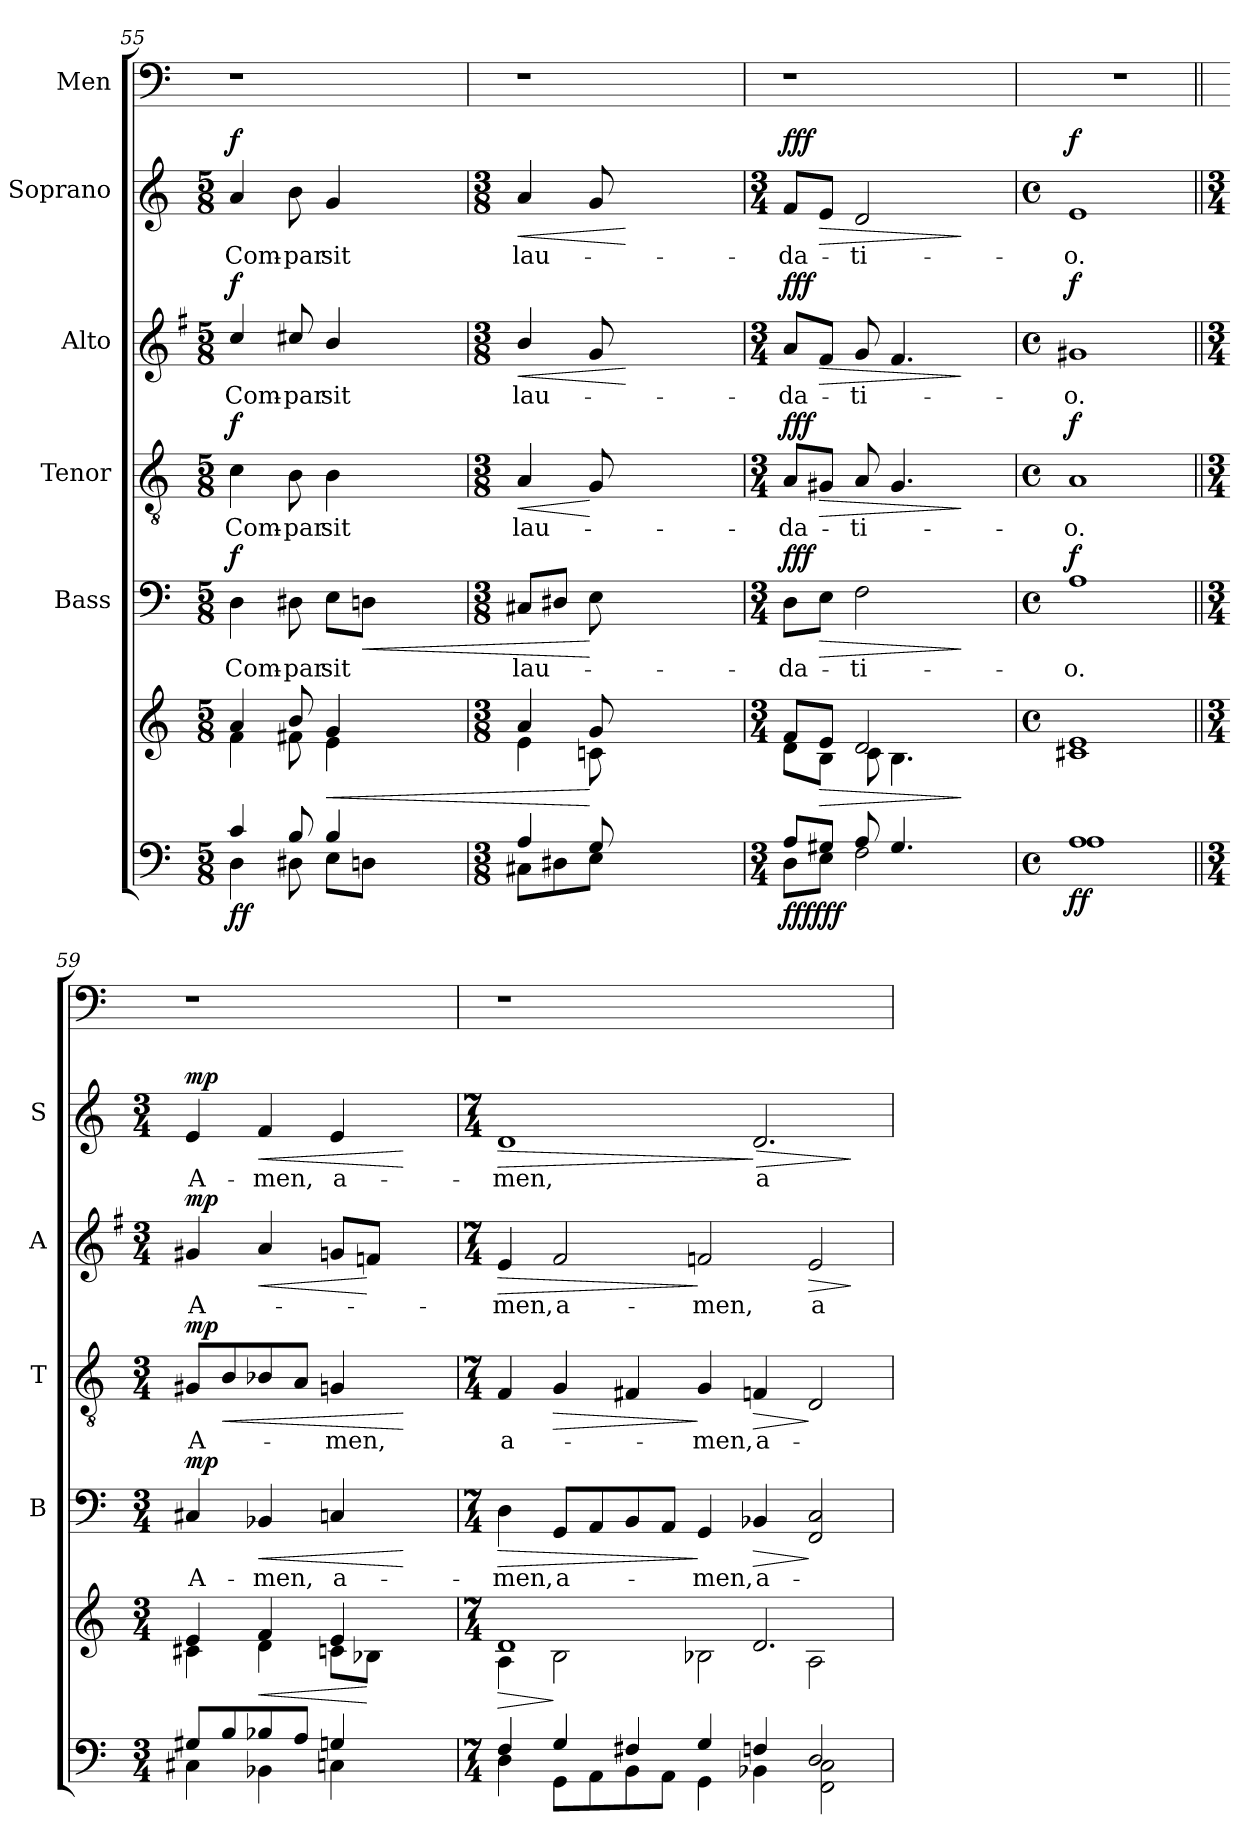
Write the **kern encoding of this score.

**kern	**kern	**dynam	**kern	**text	**dynam	**kern	**text	**dynam	**kern	**text	**dynam	**kern	**text	**dynam	**kern
*part6	*part6	*part6	*part5	*part5	*part5	*part4	*part4	*part4	*part3	*part3	*part3	*part2	*part2	*part2	*part1
*staff7	*staff6	*staff6/7	*staff5	*staff5	*staff5	*staff4	*staff4	*staff4	*staff3	*staff3	*staff3	*staff2	*staff2	*staff2	*staff1
*	*	*	*I"Bass	*	*	*I"Tenor	*	*	*I"Alto	*	*	*I"Soprano	*	*	*I"Men
*	*	*	*I'B	*	*	*I'T	*	*	*I'A	*	*	*I'S	*	*	*
*clefF4	*clefG2	*	*clefF4	*	*	*clefGv2	*	*	*clefG2	*	*	*clefG2	*	*	*clefF4
*	*	*	*	*	*	*	*	*	*ITrd4c7	*	*	*	*	*	*
*k[]	*k[]	*	*k[]	*	*	*k[]	*	*	*k[]	*	*	*k[]	*	*	*k[]
*C:	*C:	*	*C:	*	*	*C:	*	*	*C:	*	*	*C:	*	*	*C:
*M5/8	*M5/8	*	*M5/8	*	*	*M5/8	*	*	*M5/8	*	*	*M5/8	*	*	*
=55	=55	=55	=55	=55	=55	=55	=55	=55	=55	=55	=55	=55	=55	=55	=55
*^	*^	*	*	*	*	*	*	*	*	*	*	*	*	*	*
!	!	!	!	!LO:DY:b=2	!	!LO:LY:b	!	!	!LO:LY:b	!	!	!LO:LY:b	!	!	!LO:LY:b	!	!
!	!	!	!	!LO:DY:n=1:b	!	!	!LO:DY:a	!	!	!LO:DY:a	!	!	!LO:DY:a	!	!	!LO:DY:a	!
4c!/	4D!\	4a!/	4f!\	f f	4D\	Com-	f	4c\	Com-	f	4f/	Com-	f	4a/	Com-	f	1r
!	!	!	!	!	!	!LO:LY:b	!	!	!LO:LY:b	!	!	!LO:LY:b	!	!	!LO:LY:b	!	!
8B!/	8D#X!\	8b!/	8f#X!\	.	8D#X\	-par	.	8B\	-par	.	8f#X/	-par	.	8b\	-par	.	.
!	!	!	!	!LO:HP:b	!	!LO:LY:b	!	!	!LO:LY:b	!	!	!LO:LY:b	!	!	!LO:LY:b	!	!
4B!/	8E!\L	4g!/	4e!\	<	8E\L	sit	.	4B\	sit	.	4e/	sit	.	4g/	sit	.	.
!	!	!	!	!	!	!	!LO:HP:b	!	!	!	!	!	!	!	!	!	!
.	8Dn!\J	.	.	.	8Dn\J	.	<	.	.	.	.	.	.	.	.	.	.
4.ryy	4.ryy	4.ryy	4.ryy	.	4.ryy	.	.	4.ryy	.	.	4.ryy	.	.	4.ryy	.	.	.
=56	=56	=56	=56	=56	=56	=56	=56	=56	=56	=56	=56	=56	=56	=56	=56	=56	=56
*M3/8	*	*M3/8	*	*	*M3/8	*	*	*M3/8	*	*	*M3/8	*	*	*M3/8	*	*	*
!	!	!	!	!	!	!LO:LY:b	!	!	!LO:LY:b	!LO:HP:b	!	!LO:LY:b	!LO:HP:b	!	!LO:LY:b	!LO:HP:b	!
4A!/	8C#X!\L	4a!/	4e!\	.	8C#X/L	lau-	.	4A/	lau-	<	4e/	lau-	<	4a/	lau-	<	1r
.	8D#X!\	.	.	.	8D#X/J	.	.	.	.	.	.	.	.	.	.	.	.
8G!/	8E!\J	8g!/	8cn!\	[	8E\	.	[	8G/	.	[	8c/	.	.	8g/	.	.	.
2ryy	2ryy	2ryy	2ryy	.	2ryy	.	.	2ryy	.	.	2ryy	.	[	2ryy	.	[	.
8ryy	8ryy	8ryy	8ryy	.	8ryy	.	.	8ryy	.	.	8ryy	.	.	8ryy	.	.	.
=57	=57	=57	=57	=57	=57	=57	=57	=57	=57	=57	=57	=57	=57	=57	=57	=57	=57
*M3/4	*	*M3/4	*	*	*M3/4	*	*	*M3/4	*	*	*M3/4	*	*	*M3/4	*	*	*
!	!	!	!	!LO:DY:b=2	!	!LO:LY:b	!	!	!LO:LY:b	!	!	!LO:LY:b	!	!	!LO:LY:b	!	!
!	!	!	!	!LO:DY:n=1:b	!	!	!LO:DY:a	!	!	!LO:DY:a	!	!	!LO:DY:a	!	!	!LO:DY:a	!
8A!/L	8D!\L	8f!/L	8d!\L	fff fff	8D\L	-da-	fff	8A/L	-da-	fff	8d/L	-da-	fff	8f/L	-da-	fff	1r
!	!	!	!	!LO:HP:b	!	!	!LO:HP:b	!	!	!LO:HP:b	!	!	!LO:HP:b	!	!	!LO:HP:b	!
8G#X!/J	8E!\J	8e!/J	8B!\J	>	8E\J	.	>	8G#X/J	.	>	8B/J	.	>	8e/J	.	>	.
!	!	!	!	!	!	!LO:LY:b	!	!	!LO:LY:b	!	!	!LO:LY:b	!	!	!LO:LY:b	!	!
8A!/	2F!\	2d!/	8c!\	.	2F\	-ti-	.	8A/	-ti-	.	8c/	-ti-	.	2d/	-ti-	.	.
4.G#!/	.	.	4.B!\	.	.	.	.	4.G#/	.	.	4.B/	.	.	.	.	.	.
4ryy	4ryy	4ryy	4ryy	]	4ryy	.	]	4ryy	.	]	4ryy	.	]	4ryy	.	]	.
!!LO:LB:g=z
=58	=58	=58	=58	=58	=58	=58	=58	=58	=58	=58	=58	=58	=58	=58	=58	=58	=58
*M4/4	*	*M4/4	*	*	*M4/4	*	*	*M4/4	*	*	*M4/4	*	*	*M4/4	*	*	*
*met(c)	*	*met(c)	*	*	*met(c)	*	*	*met(c)	*	*	*met(c)	*	*	*met(c)	*	*	*
!	!	!	!	!LO:DY:b=2	!	!LO:LY:b	!	!	!LO:LY:b	!	!	!LO:LY:b	!	!	!LO:LY:b	!	!
!	!	!	!	!LO:DY:n=1:b	!	!	!LO:DY:a	!	!	!LO:DY:a	!	!	!LO:DY:a	!	!	!LO:DY:a	!
1A!	1A!	1e!	1c#X!	f f	1A	-o.	f	1A	-o.	f	1c#X	-o.	f	1e	-o.	f	1r
=59||	=59||	=59||	=59||	=59||	=59||	=59||	=59||	=59||	=59||	=59||	=59||	=59||	=59||	=59||	=59||	=59||	=59||
*M3/4	*	*M3/4	*	*	*M3/4	*	*	*M3/4	*	*	*M3/4	*	*	*M3/4	*	*	*
!	!	!	!	!LO:DY:b=2	!	!LO:LY:b	!	!	!LO:LY:b	!	!	!LO:LY:b	!	!	!LO:LY:b	!	!
!	!	!	!	!LO:DY:n=1:b	!	!	!LO:DY:a	!	!	!LO:DY:a	!	!	!LO:DY:a	!	!	!LO:DY:a	!
8G#X!/L	4C#X!\	4e!/	4c#X!\	mp mp	4C#X/	A-	mp	8G#X/L	A-	mp	4c#X/	A-	mp	4e/	A-	mp	1r
!	!	!	!	!	!	!	!	!	!	!LO:HP:b	!	!	!	!	!	!	!
8B!/	.	.	.	.	.	.	.	8B/	.	<	.	.	.	.	.	.	.
!	!	!	!	!LO:HP:b	!	!LO:LY:b	!LO:HP:b	!	!	!	!	!	!LO:HP:b	!	!LO:LY:b	!LO:HP:b	!
8B-X!/	4BB-X!\	4f!/	4d!\	<	4BB-X/	-men,	<	8B-X/	.	.	4d/	.	<	4f/	-men,	<	.
8A!/J	.	.	.	.	.	.	.	8A/J	.	.	.	.	.	.	.	.	.
!	!	!	!	!	!	!LO:LY:b	!	!	!LO:LY:b	!	!	!	!	!	!LO:LY:b	!	!
4Gn!/	4Cn!\	4e!/	8cn!\L	.	4Cn/	a-	.	4Gn/	-men,	.	8cn/L	.	.	4e/	a-	.	.
.	.	.	8B-X!\J	[	.	.	.	.	.	.	8B-X/J	.	[	.	.	.	.
4ryy	4ryy	4ryy	4ryy	.	4ryy	.	[	4ryy	.	[	4ryy	.	.	4ryy	.	[	.
=60	=60	=60	=60	=60	=60	=60	=60	=60	=60	=60	=60	=60	=60	=60	=60	=60	=60
*M7/4	*	*M7/4	*	*	*M7/4	*	*	*M7/4	*	*	*M7/4	*	*	*M7/4	*	*	*
!	!	!	!	!LO:HP:b	!	!	!	!	!	!	!	!	!	!	!	!	!
!	!	!	!	!LO:HP:n=1:b	!	!LO:LY:b	!LO:HP:b	!	!LO:LY:b	!	!	!LO:LY:b	!LO:HP:b	!	!LO:LY:b	!LO:HP:b	!
4F!/	4D!\	1d!	4A!\	> >	4D\	-men,	>	4F/	a-	.	4A/	-men,	>	1d	-men,	>	1r
!	!	!	!	!	!	!LO:LY:b	!	!	!	!LO:HP:b	!	!LO:LY:b	!	!	!	!	!
4G!/	8GG!\L	.	2B!\	]	8GG/L	a-	.	4G/	.	>	2B/	a-	.	.	.	.	.
.	8AA!\	.	.	.	8AA/	.	.	.	.	.	.	.	.	.	.	.	.
4F#X!/	8BB!\	.	.	.	8BB/	.	.	4F#X/	.	.	.	.	.	.	.	.	.
.	8AA!\J	.	.	.	8AA/J	.	.	.	.	.	.	.	.	.	.	.	.
!	!	!	!	!	!	!LO:LY:b	!	!	!LO:LY:b	!	!	!LO:LY:b	!	!	!	!	!
4G!/	4GG!\	.	2B-X!\	.	4GG/	-men,	]	4G/	-men,	]	2B-X/	-men,	]	.	.	.	.
!	!	!	!	!	!	!LO:LY:b	!LO:HP:b	!	!LO:LY:b	!LO:HP:b	!	!	!	!	!LO:LY:b	!LO:HP:n=1:b	!
4Fn!/	4BB-X!\	2.d!/	.	.	4BB-X/	a-	>	4Fn/	a-	>	.	.	.	2.d/	a-	] >	2.ryy
!	!	!	!	!	!	!	!	!	!	!	!	!LO:LY:b	!LO:HP:b	!	!	!	!
2D!/	2FF!\ 2C!\	.	2A!\	.	2FF/ 2C/	.	]	2D/	.	]	2A/	a-	>	.	.	.	.
*v	*v	*	*	*	*	*	*	*	*	*	*	*	*	*	*	*	*
*	*v	*v	*	*	*	*	*	*	*	*	*	*	*	*	*	*
.	.	]	.	.	.	.	.	.	.	.	]	.	.	]	.
=	=	=	=	=	=	=	=	=	=	=	=	=	=	=	=
*-	*-	*-	*-	*-	*-	*-	*-	*-	*-	*-	*-	*-	*-	*-	*-
